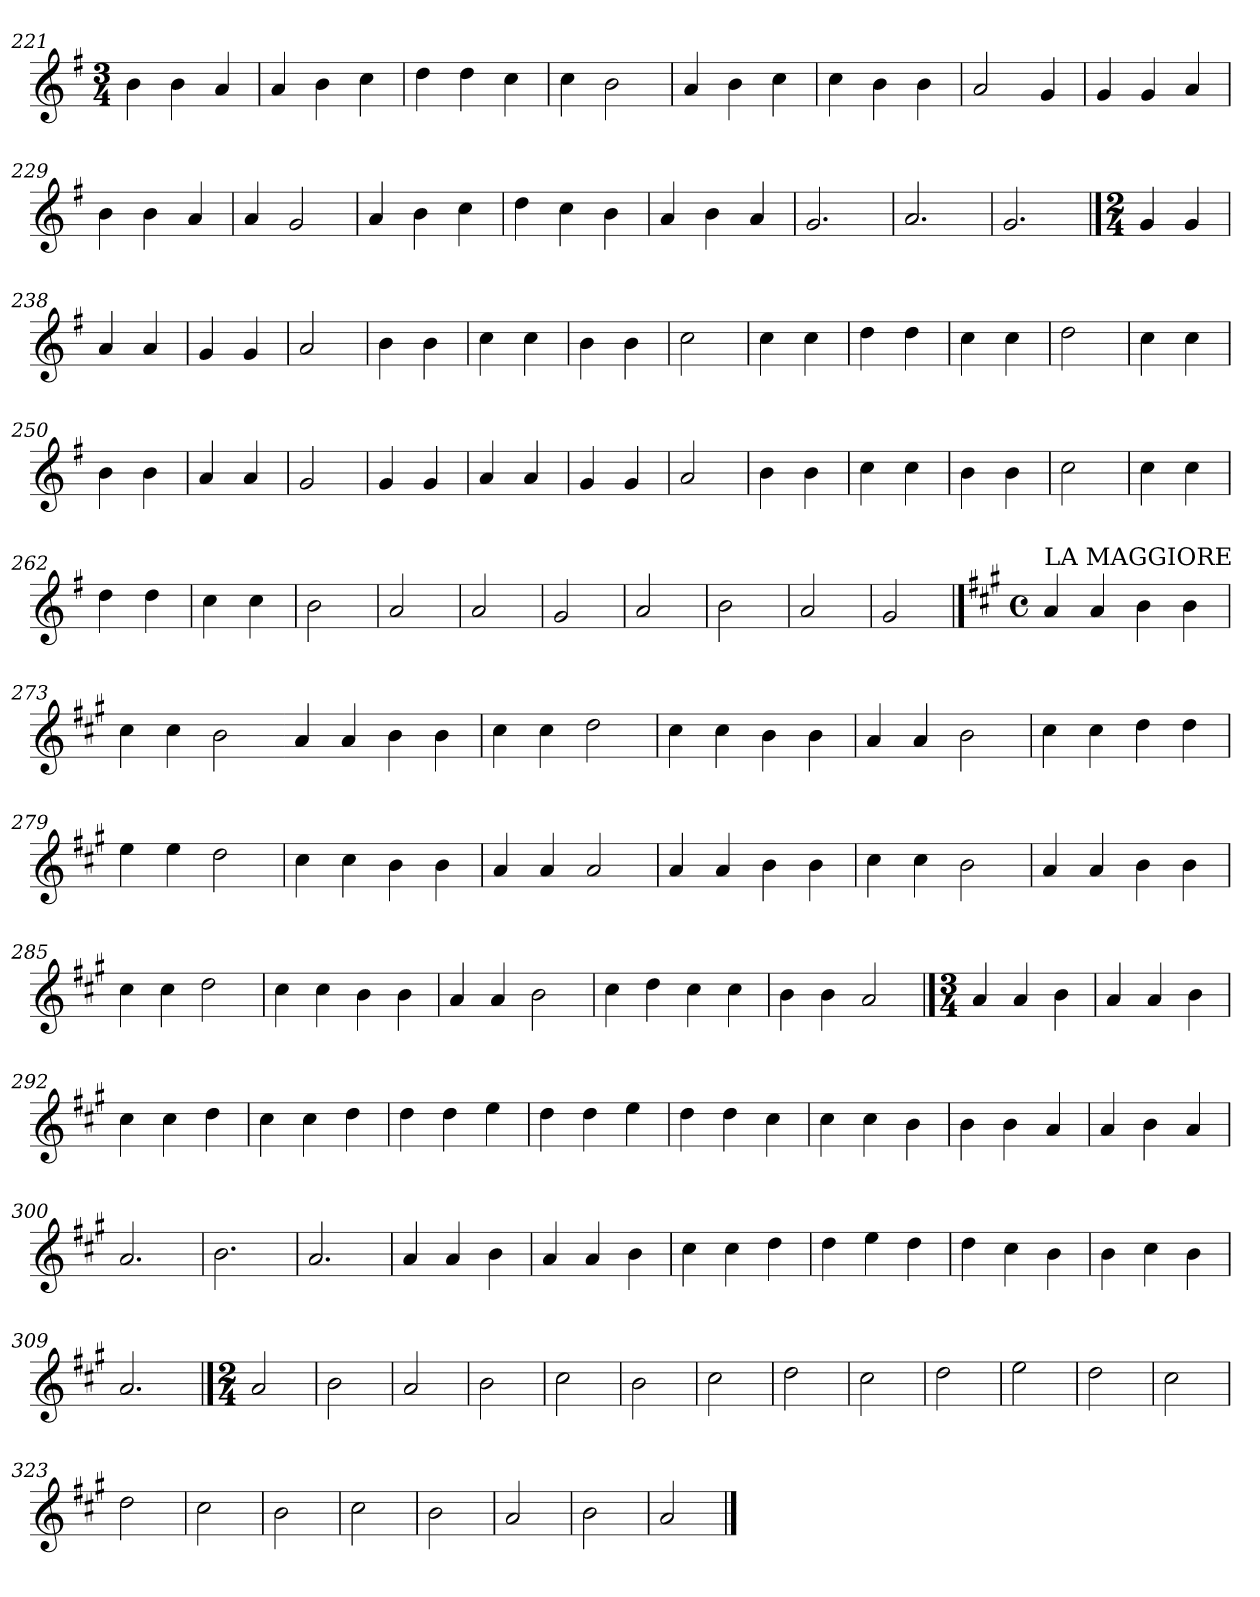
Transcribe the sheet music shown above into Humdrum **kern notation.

**kern
*part1
*staff1
*clefG2
*k[f#]
*G:
*M3/4
=221
4b\
4b\
4a/
=222
4a/
4b\
4cc\
=223
4dd\
4dd\
4cc\
!!LO:LB:g=z
=224
4cc\
2b\
=225
4a/
4b\
4cc\
=226
4cc\
4b\
4b\
=227
2a/
4g/
=228
4g/
4g/
4a/
=229
4b\
4b\
4a/
=230
4a/
2g/
=231
4a/
4b\
4cc\
!!LO:LB:g=z
=232
4dd\
4cc\
4b\
=233
4a/
4b\
4a/
=234
2.g/
=235
2.a/
=236
2.g/
==237
*M2/4
4g/
4g/
!!LO:LB:g=z
=238
4a/
4a/
=239
4g/
4g/
=240
2a/
=241
4b\
4b\
=242
4cc\
4cc\
=243
4b\
4b\
=244
2cc\
!!LO:LB:g=z
=245
4cc\
4cc\
=246
4dd\
4dd\
=247
4cc\
4cc\
=248
2dd\
=249
4cc\
4cc\
=250
4b\
4b\
=251
4a/
4a/
=252
2g/
!!LO:LB:g=z
=253
4g/
4g/
=254
4a/
4a/
=255
4g/
4g/
=256
2a/
=257
4b\
4b\
=258
4cc\
4cc\
=259
4b\
4b\
=260
2cc\
!!LO:PB:g=z
=261
4cc\
4cc\
=262
4dd\
4dd\
=263
4cc\
4cc\
=264
2b\
=265
2a/
=266
2a/
=267
2g/
!!LO:LB:g=z
=268
2a/
=269
2b\
=270
2a/
=271
2g/
!!LO:LB:g=z
==272
*k[f#c#g#]
*A:
*M4/4
*met(c)
!LO:TX:a:t=LA MAGGIORE
4a/
4a/
4b\
4b\
=273
4cc#\
4cc#\
2b\
=274-
4a/
4a/
4b\
4b\
=275
4cc#\
4cc#\
2dd\
=276
4cc#\
4cc#\
4b\
4b\
=277
4a/
4a/
2b\
!!LO:LB:g=z
=278
4cc#\
4cc#\
4dd\
4dd\
=279
4ee\
4ee\
2dd\
=280
4cc#\
4cc#\
4b\
4b\
=281
4a/
4a/
2a/
=282
4a/
4a/
4b\
4b\
=283
4cc#\
4cc#\
2b\
!!LO:LB:g=z
=284
4a/
4a/
4b\
4b\
=285
4cc#\
4cc#\
2dd\
=286
4cc#\
4cc#\
4b\
4b\
=287
4a/
4a/
2b\
=288
4cc#\
4dd\
4cc#\
4cc#\
=289
4b\
4b\
2a/
!!LO:LB:g=z
==290
*M3/4
4a/
4a/
4b\
=291
4a/
4a/
4b\
=292
4cc#\
4cc#\
4dd\
=293
4cc#\
4cc#\
4dd\
=294
4dd\
4dd\
4ee\
!!LO:LB:g=z
=295
4dd\
4dd\
4ee\
=296
4dd\
4dd\
4cc#\
=297
4cc#\
4cc#\
4b\
=298
4b\
4b\
4a/
=299
4a/
4b\
4a/
=300
2.a/
=301
2.b\
!!LO:LB:g=z
=302
2.a/
=303
4a/
4a/
4b\
=304
4a/
4a/
4b\
=305
4cc#\
4cc#\
4dd\
=306
4dd\
4ee\
4dd\
=307
4dd\
4cc#\
4b\
=308
4b\
4cc#\
4b\
=309
2.a/
!!LO:LB:g=z
==310
*M2/4
2a/
=311
2b\
=312
2a/
=313
2b\
=314
2cc#\
=315
2b\
=316
2cc#\
=317
2dd\
!!LO:PB:g=z
=318
2cc#\
=319
2dd\
=320
2ee\
=321
2dd\
=322
2cc#\
=323
2dd\
=324
2cc#\
=325
2b\
!!LO:LB:g=z
=326
2cc#\
=327
2b\
=328
2a/
=329
2b\
=330
2a/
==
*-
